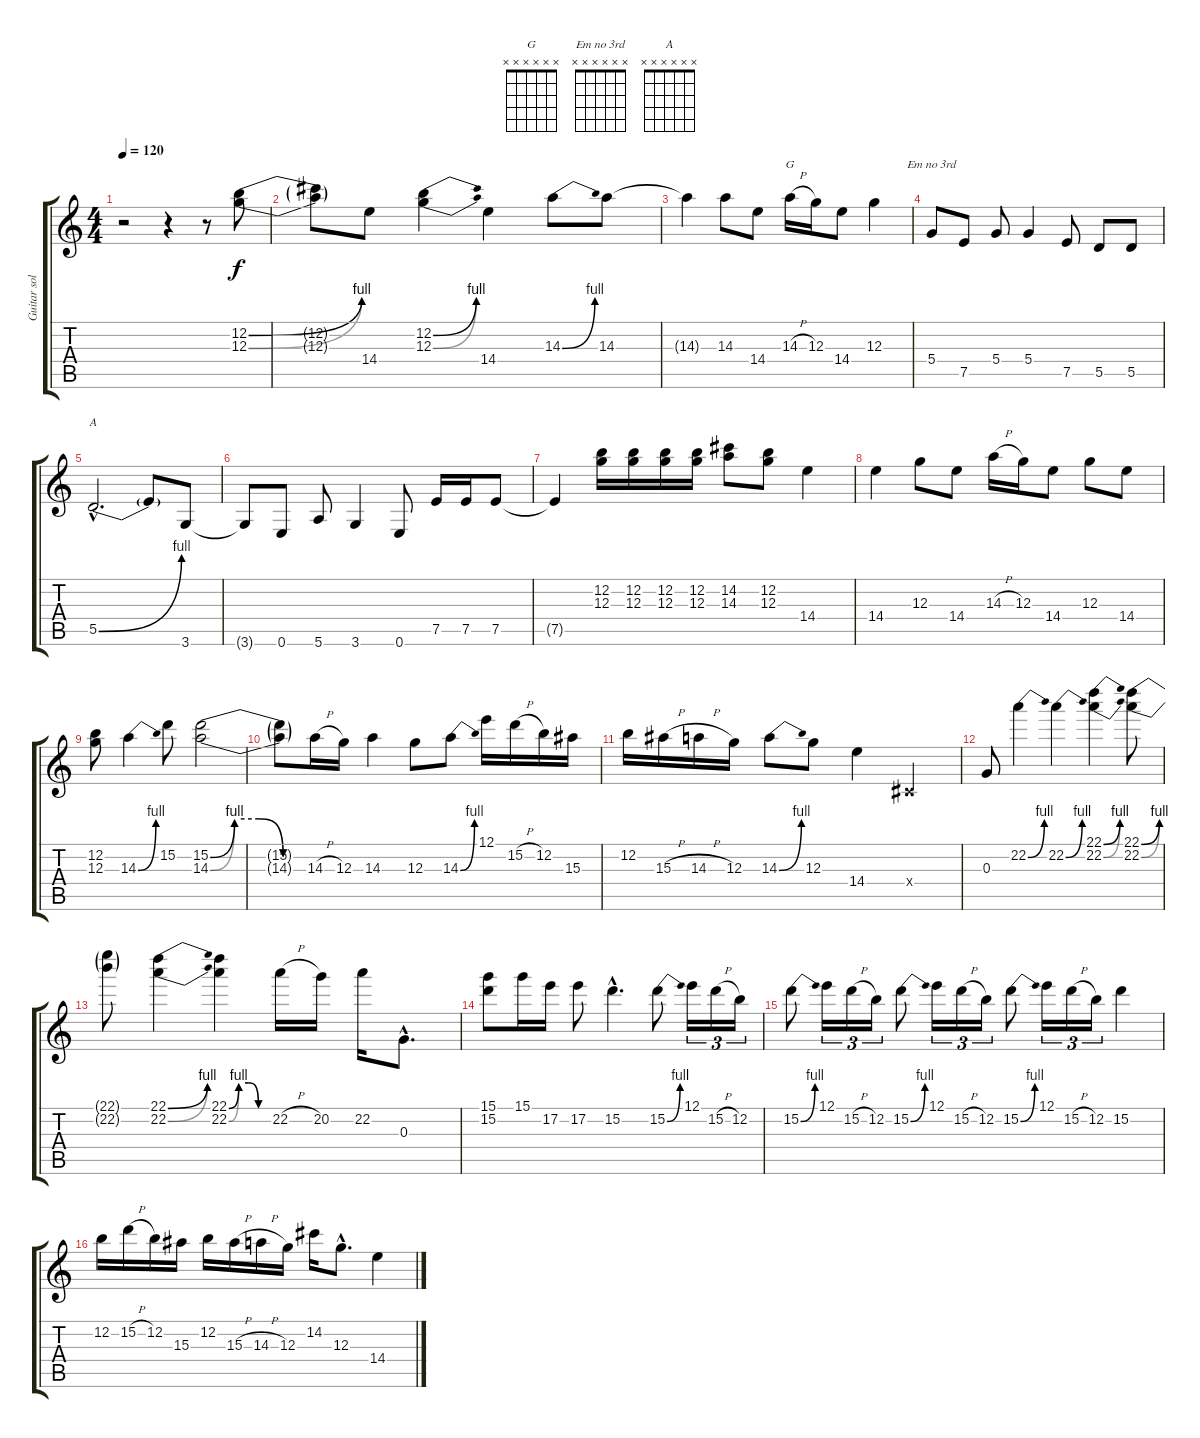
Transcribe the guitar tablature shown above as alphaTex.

\track ("Guitar solo" "Guitar sol") {instrument electricguitarclean}
\staff {score tabs}
\tuning (E4 B3 G3 D3 A2 E2) {hide}
\chord ("G" x x x x x x) {firstfret 0}
\chord ("Em no 3rd" x x x x x x) {firstfret 0}
\chord ("A" x x x x x x) {firstfret 0}
\ts (4 4)
\tempo 120
\clef g2
\ks c
r.2{dy f instrument electricguitarclean} r.4 r.8 (12.2{be (bend 0 0 60 4)} 12.3{be (bend 0 0 60 4)}).8 |
(12.2{t} 12.3{t}).8 14.4.8 (12.2{be (bend 0 0 60 4)} 12.3{be (bend 0 0 60 4)}).4 14.4.4 14.3{be (bend 0 0 60 4)}.8 14.3.8 |
14.3{t}.4 14.3.8 14.4.8 14.3{h}.16{ch "G"} 12.3.16 14.4.8 12.3.4 |
5.4.8{ch "Em no 3rd"} 7.5.8 5.4.8 5.4.4 7.5.8 5.5.8 5.5.8 |
5.5{be (bend 0 0 60 4) hac}.2{d ch "A"} 5.5{t}.8 3.6.8 |
3.6{t}.8 0.6.8 5.6.8 3.6.4 0.6.8 7.5.16 7.5.16 7.5.8 |
7.5{t}.4 (12.2 12.3).16 (12.2 12.3).16 (12.2 12.3).16 (12.2 12.3).16 (14.2 14.3).8 (12.2 12.3).8 14.4.4 |
14.4.4 12.3.8 14.4.8 14.3{h}.16 12.3.16 14.4.8 12.3.8 14.4.8 |
(12.2 12.3).8 14.3{be (bend 0 0 60 4)}.4 15.2.8 (15.2{be (custom 0 0 15 4 30 4 45 0 60 0)} 14.3{be (custom 0 0 15 4 30 4 45 0 60 0)}).2 |
(15.2{t} 14.3{t}).8 14.3{h}.16 12.3.16 14.3.4 12.3.8 14.3{be (bend 0 0 60 4)}.8 12.1.16 15.2{h}.16 12.2.16 15.3.16 |
12.2.16 15.3{h}.16 14.3{h}.16 12.3.16 14.3{be (bend 0 0 60 4)}.8 12.3.8 14.4.4 -1.4{x}.4 |
0.3.8 22.2{be (bend 0 0 60 4)}.4 22.2{be (bend 0 0 60 4)}.4 (22.1{be (bend 0 0 60 4)} 22.2{be (bend 0 0 60 4)}).4 (22.1{be (bend 0 0 60 4)} 22.2{be (bend 0 0 60 4)}).8 |
(22.1{t} 22.2{t}).8 (22.1{be (bend 0 0 60 4)} 22.2{be (bend 0 0 60 4)}).4 (22.1{be (custom 0 0 15 4 30 4 45 0 60 0)} 22.2{be (custom 0 0 15 4 30 4 45 0 60 0)}).4 22.2{h}.16 20.2.16 22.2.16 0.3{hac}.8{d} |
(15.1 15.2).8 15.1.16 17.2.16 17.2.8 15.2{hac}.4{d} 15.2{be (bend 0 0 60 4)}.8 12.1.16{tu (3 2)} 15.2{h}.16{tu (3 2)} 12.2.16{tu (3 2)} |
15.2{be (bend 0 0 60 4)}.8 12.1.16{tu (3 2)} 15.2{h}.16{tu (3 2)} 12.2.16{tu (3 2)} 15.2{be (bend 0 0 60 4)}.8 12.1.16{tu (3 2)} 15.2{h}.16{tu (3 2)} 12.2.16{tu (3 2)} 15.2{be (bend 0 0 60 4)}.8 12.1.16{tu (3 2)} 15.2{h}.16{tu (3 2)} 12.2.16{tu (3 2)} 15.2.4 |
12.2.16 15.2{h}.16 12.2.16 15.3.16 12.2.16 15.3{h}.16 14.3{h}.16 12.3.16 14.2.16 12.3{hac}.8{d} 14.4.4
